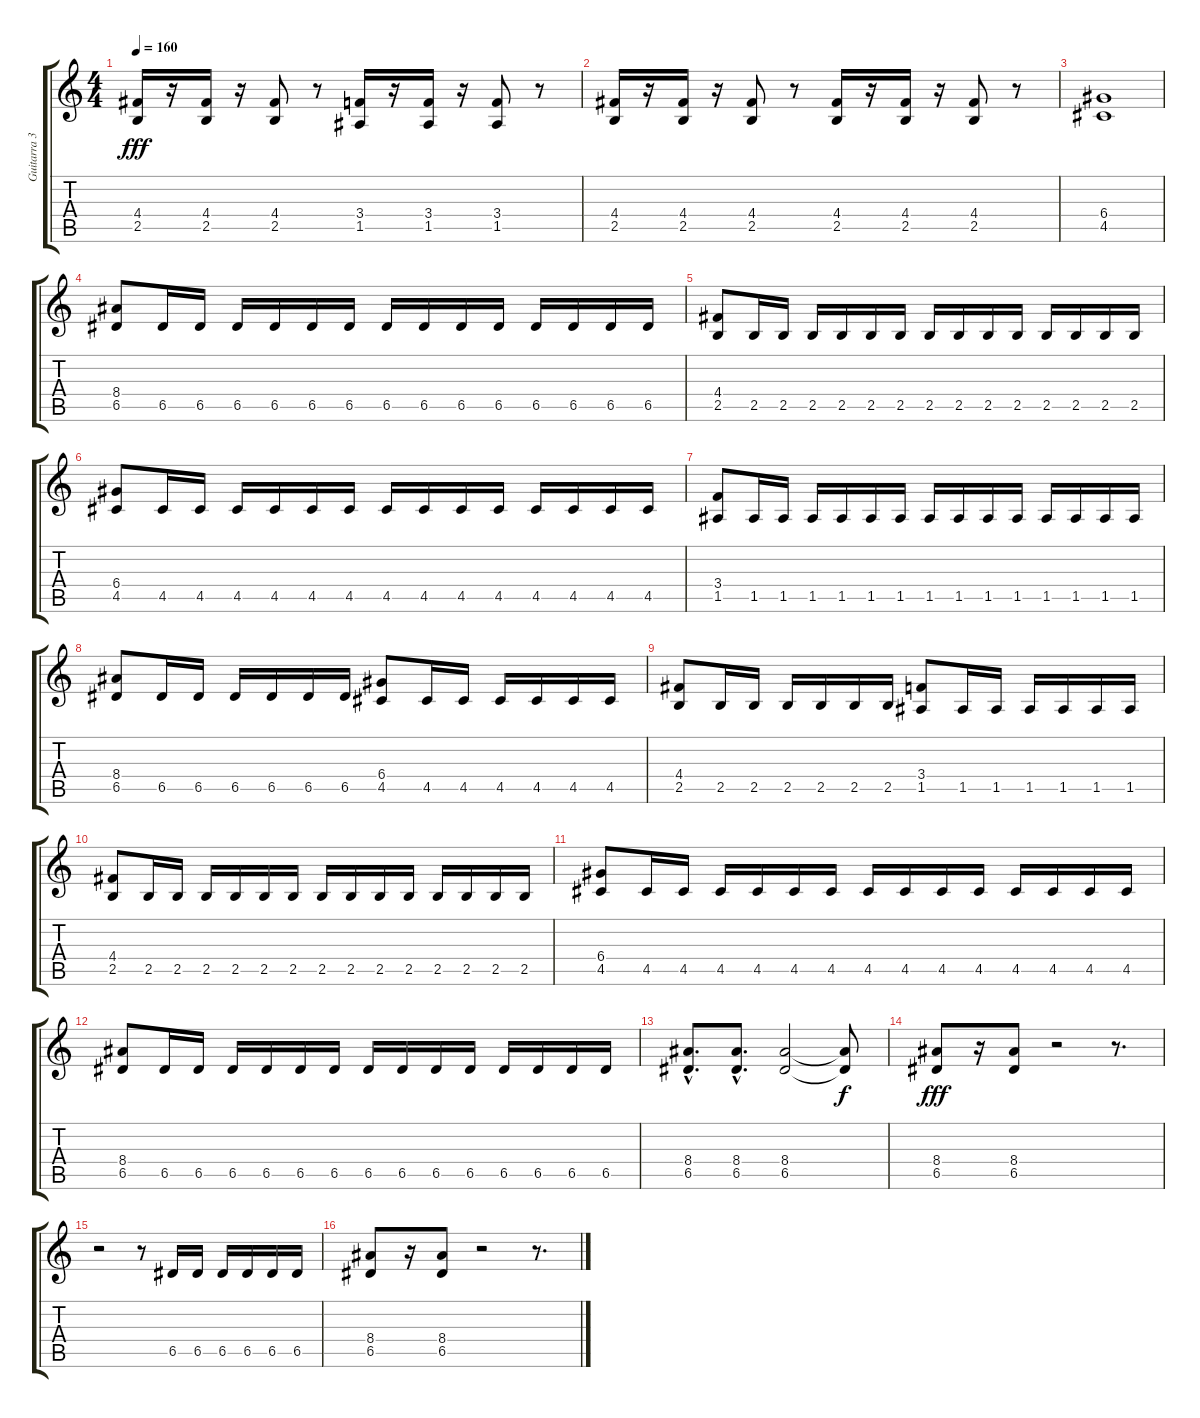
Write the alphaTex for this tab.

\track ("Guitarra 3" "Guitarra 3") {instrument overdrivenguitar}
\staff {score tabs}
\tuning (E4 B3 G3 D3 A2 E2) {hide}
\ts (4 4)
\tempo 160
\clef g2
\ks c
(4.4 2.5).16{dy fff} r.16 (4.4 2.5).16 r.16 (4.4 2.5).8 r.8 (3.4 1.5).16 r.16 (3.4 1.5).16 r.16 (3.4 1.5).8 r.8 |
(4.4 2.5).16 r.16 (4.4 2.5).16 r.16 (4.4 2.5).8 r.8 (4.4 2.5).16 r.16 (4.4 2.5).16 r.16 (4.4 2.5).8 r.8 |
(6.4 4.5).1 |
(8.4 6.5).8 6.5.16 6.5.16 6.5.16 6.5.16 6.5.16 6.5.16 6.5.16 6.5.16 6.5.16 6.5.16 6.5.16 6.5.16 6.5.16 6.5.16 |
(4.4 2.5).8 2.5.16 2.5.16 2.5.16 2.5.16 2.5.16 2.5.16 2.5.16 2.5.16 2.5.16 2.5.16 2.5.16 2.5.16 2.5.16 2.5.16 |
(6.4 4.5).8 4.5.16 4.5.16 4.5.16 4.5.16 4.5.16 4.5.16 4.5.16 4.5.16 4.5.16 4.5.16 4.5.16 4.5.16 4.5.16 4.5.16 |
(3.4 1.5).8 1.5.16 1.5.16 1.5.16 1.5.16 1.5.16 1.5.16 1.5.16 1.5.16 1.5.16 1.5.16 1.5.16 1.5.16 1.5.16 1.5.16 |
(8.4 6.5).8 6.5.16 6.5.16 6.5.16 6.5.16 6.5.16 6.5.16 (6.4 4.5).8 4.5.16 4.5.16 4.5.16 4.5.16 4.5.16 4.5.16 |
(4.4 2.5).8 2.5.16 2.5.16 2.5.16 2.5.16 2.5.16 2.5.16 (3.4 1.5).8 1.5.16 1.5.16 1.5.16 1.5.16 1.5.16 1.5.16 |
(4.4 2.5).8 2.5.16 2.5.16 2.5.16 2.5.16 2.5.16 2.5.16 2.5.16 2.5.16 2.5.16 2.5.16 2.5.16 2.5.16 2.5.16 2.5.16 |
(6.4 4.5).8 4.5.16 4.5.16 4.5.16 4.5.16 4.5.16 4.5.16 4.5.16 4.5.16 4.5.16 4.5.16 4.5.16 4.5.16 4.5.16 4.5.16 |
(8.4 6.5).8 6.5.16 6.5.16 6.5.16 6.5.16 6.5.16 6.5.16 6.5.16 6.5.16 6.5.16 6.5.16 6.5.16 6.5.16 6.5.16 6.5.16 |
(8.4{hac} 6.5{hac}).8{d} (8.4{hac} 6.5{hac}).8{d} (8.4 6.5).2 (8.4{t} 6.5{t}).8{dy f} |
(8.4 6.5).8{dy fff} r.16 (8.4 6.5).8 r.2 r.8{d} |
r.2 r.8 6.5.16 6.5.16 6.5.16 6.5.16 6.5.16 6.5.16 |
(8.4 6.5).8 r.16 (8.4 6.5).8 r.2 r.8{d}
